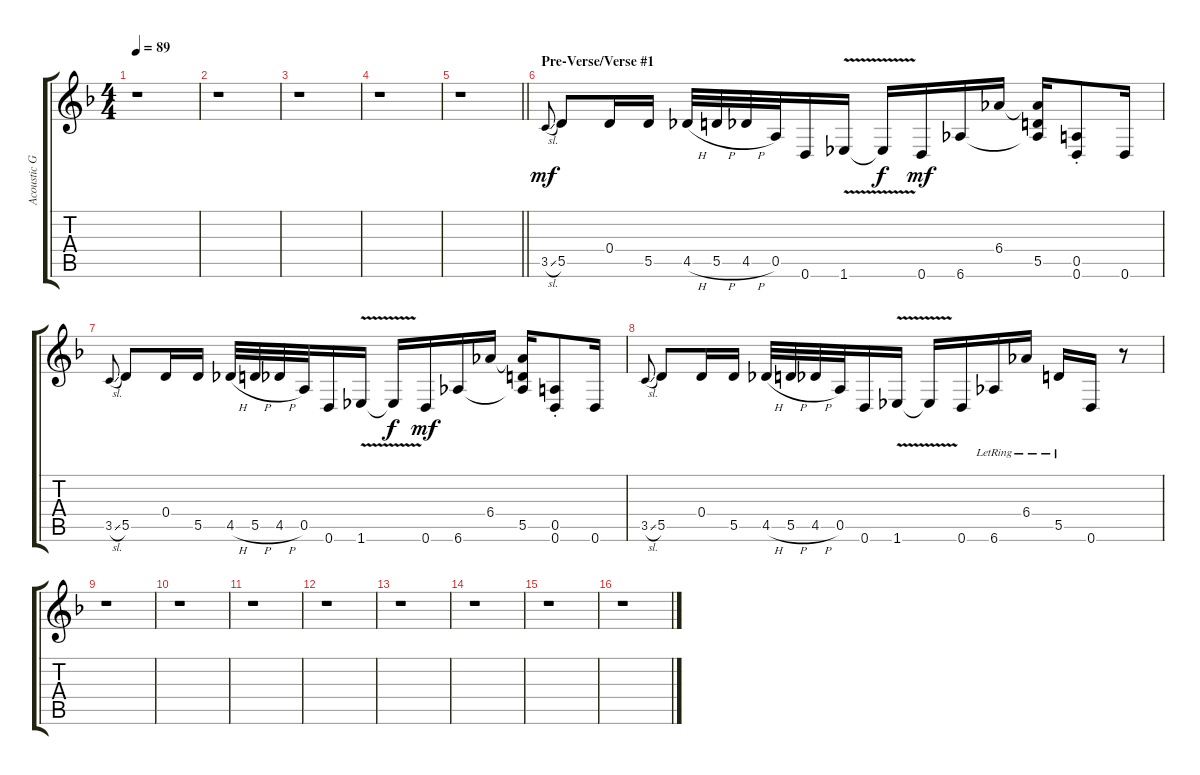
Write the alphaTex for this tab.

\track ("Acoustic Guitar 1" "Acoustic G") {instrument acousticguitarsteel}
\staff {score tabs}
\tuning (E4 B3 G3 D3 A2 D2) {hide}
\ts (4 4)
\tempo 89
\clef g2
\ks f
r.1{dy mf} |
r.1 |
r.1 |
r.1 |
\barLineRight lightlight
r.1 |
\section ("" "Pre-Verse/Verse #1")
3.5{sl}.8{gr onbeat} 5.5.8 0.4.16 5.5.16 4.5{h}.32 5.5{h}.32 4.5{h}.32 0.5.32 0.6.16 1.6{v}.16 1.6{t}.16{dy f} 0.6.16{dy mf} 6.6.16 6.4.16 (6.4{t} 5.5 6.6{t}).16 (0.5{st} 0.6{st}).8 0.6.16 |
3.5{sl}.8{gr onbeat} 5.5.8 0.4.16 5.5.16 4.5{h}.32 5.5{h}.32 4.5{h}.32 0.5.32 0.6.16 1.6{v}.16 1.6{t}.16{dy f} 0.6.16{dy mf} 6.6.16 6.4.16 (6.4{t} 5.5 6.6{t}).16 (0.5{st} 0.6{st}).8 0.6.16 |
3.5{sl}.8{gr onbeat} 5.5.8 0.4.16 5.5.16 4.5{h}.32 5.5{h}.32 4.5{h}.32 0.5.32 0.6.16 1.6{v}.16 1.6{v t}.16 0.6.16 6.6{lr}.16 6.4{lr}.16 5.5{lr}.16 0.6.16 r.8 |
r.1 |
r.1 |
r.1 |
r.1 |
r.1 |
r.1 |
r.1 |
r.1
